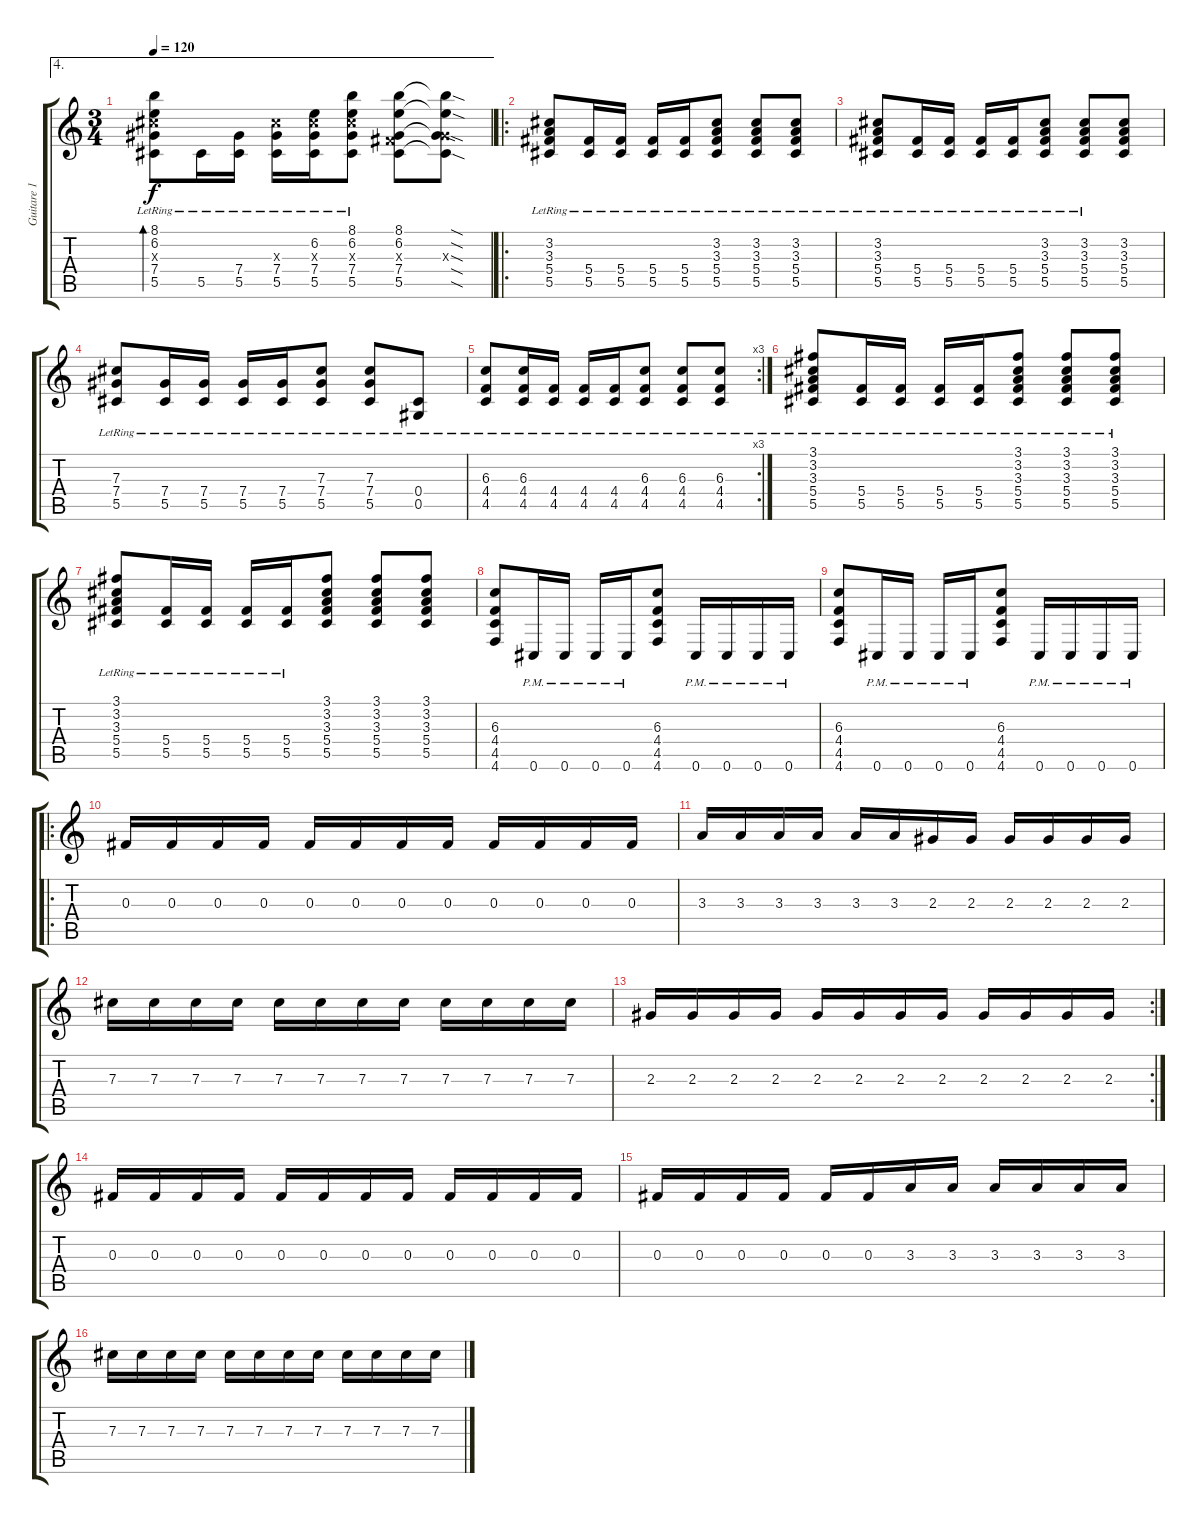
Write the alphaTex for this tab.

\track ("Guitare 1" "Guitare 1") {instrument distortionguitar}
\staff {score tabs}
\tuning (Eb4 Bb3 Gb3 Db3 Ab2 Db2) {hide}
\ae 4
\ts (3 4)
\tempo 120
\clef g2
\ks c
(8.1{lr} 6.2{lr} 7.3{x} 7.4{lr} 5.5{lr}).8{bd 60 dy f} 5.5{lr}.16 (7.4{lr} 5.5{lr}).16 (7.3{x} 7.4{lr} 5.5{lr}).16 (6.2{lr} 7.3{x} 7.4{lr} 5.5{lr}).16 (8.1{lr} 6.2{lr} 7.3{x} 7.4{lr} 5.5{lr}).8 (8.1 6.2 0.3{x} 7.4 5.5).8 (8.1{sod t} 6.2{sod t} 2.3{sod x} 7.4{sod t} 5.5{sod t}).8 |
\ro
(3.2{lr} 3.3{lr} 5.4{lr} 5.5{lr}).8{instrument distortionguitar} (5.4{lr} 5.5{lr}).16 (5.4{lr} 5.5{lr}).16 (5.4{lr} 5.5{lr}).16 (5.4{lr} 5.5{lr}).16 (3.2{lr} 3.3{lr} 5.4{lr} 5.5{lr}).8 (3.2{lr} 3.3{lr} 5.4{lr} 5.5{lr}).8 (3.2{lr} 3.3{lr} 5.4{lr} 5.5{lr}).8 |
(3.2{lr} 3.3{lr} 5.4{lr} 5.5{lr}).8 (5.4{lr} 5.5{lr}).16 (5.4{lr} 5.5{lr}).16 (5.4{lr} 5.5{lr}).16 (5.4{lr} 5.5{lr}).16 (3.2{lr} 3.3{lr} 5.4{lr} 5.5{lr}).8 (3.2{lr} 3.3{lr} 5.4{lr} 5.5{lr}).8 (3.2 3.3 5.4 5.5).8 |
(7.3{lr} 7.4{lr} 5.5{lr}).8 (7.4{lr} 5.5{lr}).16 (7.4{lr} 5.5{lr}).16 (7.4{lr} 5.5{lr}).16 (7.4{lr} 5.5{lr}).16 (7.3{lr} 7.4{lr} 5.5{lr}).8 (7.3{lr} 7.4{lr} 5.5{lr}).8 (0.4{lr} 0.5{lr}).8 |
\rc 3
(6.3{lr} 4.4{lr} 4.5{lr}).8 (6.3{lr} 4.4{lr} 4.5{lr}).16 (4.4{lr} 4.5{lr}).16 (4.4{lr} 4.5{lr}).16 (4.4{lr} 4.5{lr}).16 (6.3{lr} 4.4{lr} 4.5{lr}).8 (6.3{lr} 4.4{lr} 4.5{lr}).8 (6.3{lr} 4.4{lr} 4.5{lr}).8 |
(3.1{lr} 3.2{lr} 3.3{lr} 5.4{lr} 5.5{lr}).8 (5.4{lr} 5.5{lr}).16 (5.4{lr} 5.5{lr}).16 (5.4{lr} 5.5{lr}).16 (5.4{lr} 5.5{lr}).16 (3.1{lr} 3.2{lr} 3.3{lr} 5.4{lr} 5.5{lr}).8 (3.1{lr} 3.2{lr} 3.3{lr} 5.4{lr} 5.5{lr}).8 (3.1{lr} 3.2{lr} 3.3{lr} 5.4{lr} 5.5{lr}).8 |
(3.1{lr} 3.2{lr} 3.3{lr} 5.4{lr} 5.5{lr}).8 (5.4{lr} 5.5{lr}).16 (5.4{lr} 5.5{lr}).16 (5.4{lr} 5.5{lr}).16 (5.4{lr} 5.5{lr}).16 (3.1 3.2 3.3 5.4 5.5).8 (3.1 3.2 3.3 5.4 5.5).8 (3.1 3.2 3.3 5.4 5.5).8 |
(6.3 4.4 4.5 4.6).8 0.6{pm}.16 0.6{pm}.16 0.6{pm}.16 0.6{pm}.16 (6.3 4.4 4.5 4.6).8 0.6{pm}.16 0.6{pm}.16 0.6{pm}.16 0.6{pm}.16 |
(6.3 4.4 4.5 4.6).8 0.6{pm}.16 0.6{pm}.16 0.6{pm}.16 0.6{pm}.16 (6.3 4.4 4.5 4.6).8 0.6{pm}.16 0.6{pm}.16 0.6{pm}.16 0.6{pm}.16 |
\ro
0.3.16{volume 16 instrument acousticguitarnylon} 0.3.16 0.3.16 0.3.16 0.3.16 0.3.16 0.3.16 0.3.16 0.3.16 0.3.16 0.3.16 0.3.16 |
3.3.16 3.3.16 3.3.16 3.3.16 3.3.16 3.3.16 2.3.16 2.3.16 2.3.16 2.3.16 2.3.16 2.3.16 |
7.3.16 7.3.16 7.3.16 7.3.16 7.3.16 7.3.16 7.3.16 7.3.16 7.3.16 7.3.16 7.3.16 7.3.16 |
\rc 2
2.3.16 2.3.16 2.3.16 2.3.16 2.3.16 2.3.16 2.3.16 2.3.16 2.3.16 2.3.16 2.3.16 2.3.16 |
0.3.16 0.3.16 0.3.16 0.3.16 0.3.16 0.3.16 0.3.16 0.3.16 0.3.16 0.3.16 0.3.16 0.3.16 |
0.3.16 0.3.16 0.3.16 0.3.16 0.3.16 0.3.16 3.3.16 3.3.16 3.3.16 3.3.16 3.3.16 3.3.16 |
7.3.16 7.3.16 7.3.16 7.3.16 7.3.16 7.3.16 7.3.16 7.3.16 7.3.16 7.3.16 7.3.16 7.3.16
